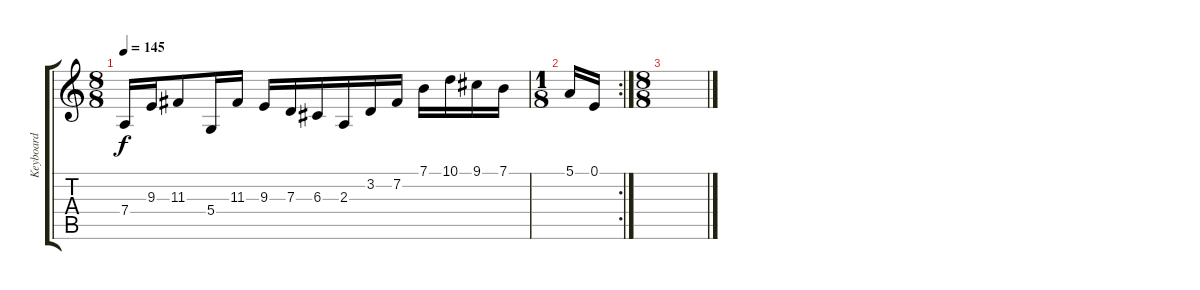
\track ("Keyboard " "Keyboard ") {instrument electricgrandpiano}
\staff {score tabs}
\tuning (E4 B3 G3 D3 A2 E2) {hide}
\ts (8 8)
\tempo 145
\clef g2
\ks c
7.4.16{dy f} 9.3.16 11.3.8 5.4.16 11.3.16 9.3.16 7.3.16 6.3.16 2.3.16 3.2.16 7.2.16 7.1.16 10.1.16 9.1.16 7.1.16 |
\rc 2
\ts (1 8)
5.1.16 0.1.16 |
\ts (8 8)
